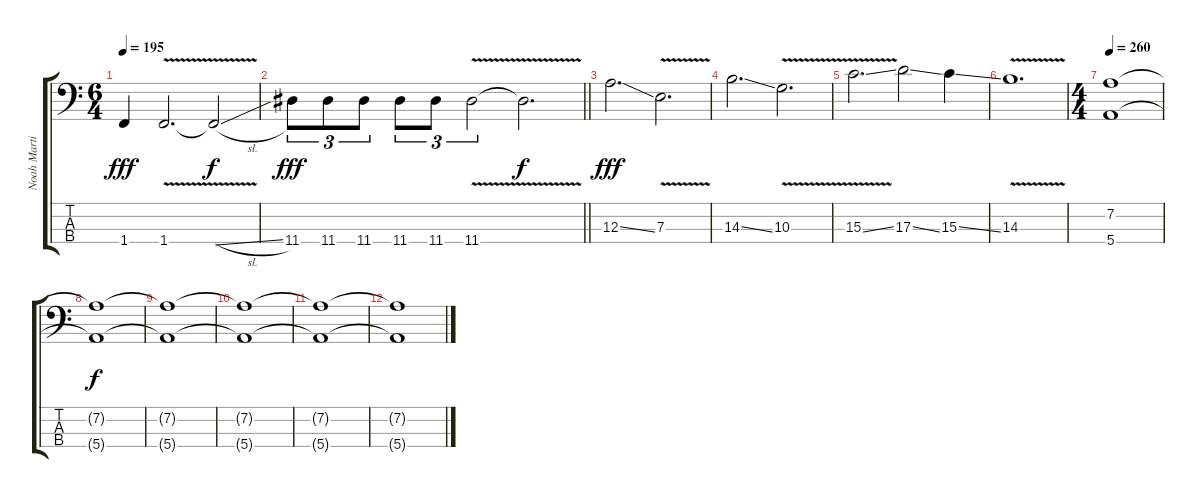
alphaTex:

\track ("Noah Martin" "Noah Marti") {instrument electricbassfinger}
\staff {score tabs}
\tuning (G2 D2 A1 E1) {hide}
\ts (6 4)
\tempo 195
\clef f4
\ks c
1.4.4{dy fff} 1.4{v}.2{d} 1.4{sl t}.2{dy f} |
\barLineRight lightlight
11.4.8{tu (3 2) dy fff} 11.4.8{tu (3 2)} 11.4.8{tu (3 2)} 11.4.8{tu (3 2)} 11.4.8{tu (3 2)} 11.4{v}.2{tu (3 2)} 11.4{t}.2{d dy f} |
12.3{ss}.2{d dy fff instrument electricbassfinger} 7.3{v}.2{d} |
14.3{ss}.2{d} 10.3{v}.2{d} |
15.3{v ss}.2{d} 17.3{ss}.2 15.3{ss}.4 |
14.3{v}.1{d} |
\ts (4 4)
\tempo 260
(7.2 5.4).1{volume 3} |
(7.2{t} 5.4{t}).1{dy f} |
(7.2{t} 5.4{t}).1 |
(7.2{t} 5.4{t}).1 |
(7.2{t} 5.4{t}).1 |
(7.2{t} 5.4{t}).1
